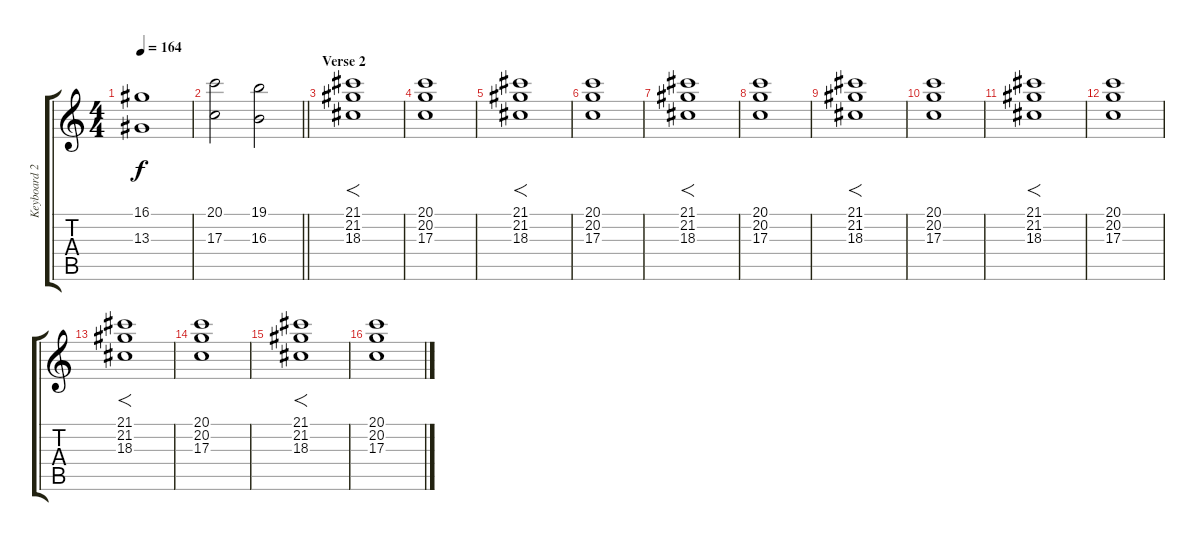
\track ("Keyboard 2 (Strings)" "Keyboard 2") {instrument stringensemble1}
\staff {score tabs}
\tuning (E4 B3 G3 D3 A2 E2) {hide}
\ts (4 4)
\tempo 164
\clef g2
\ks c
(16.1 13.3).1{dy f} |
\barLineRight lightlight
(20.1 17.3).2 (19.1 16.3).2 |
\section ("" "Verse 2")
(21.1 21.2 18.3).1{f} |
(20.1 20.2 17.3).1 |
(21.1 21.2 18.3).1{f} |
(20.1 20.2 17.3).1 |
(21.1 21.2 18.3).1{f} |
(20.1 20.2 17.3).1 |
(21.1 21.2 18.3).1{f} |
(20.1 20.2 17.3).1 |
(21.1 21.2 18.3).1{f} |
(20.1 20.2 17.3).1 |
(21.1 21.2 18.3).1{f} |
(20.1 20.2 17.3).1 |
(21.1 21.2 18.3).1{f} |
(20.1 20.2 17.3).1
